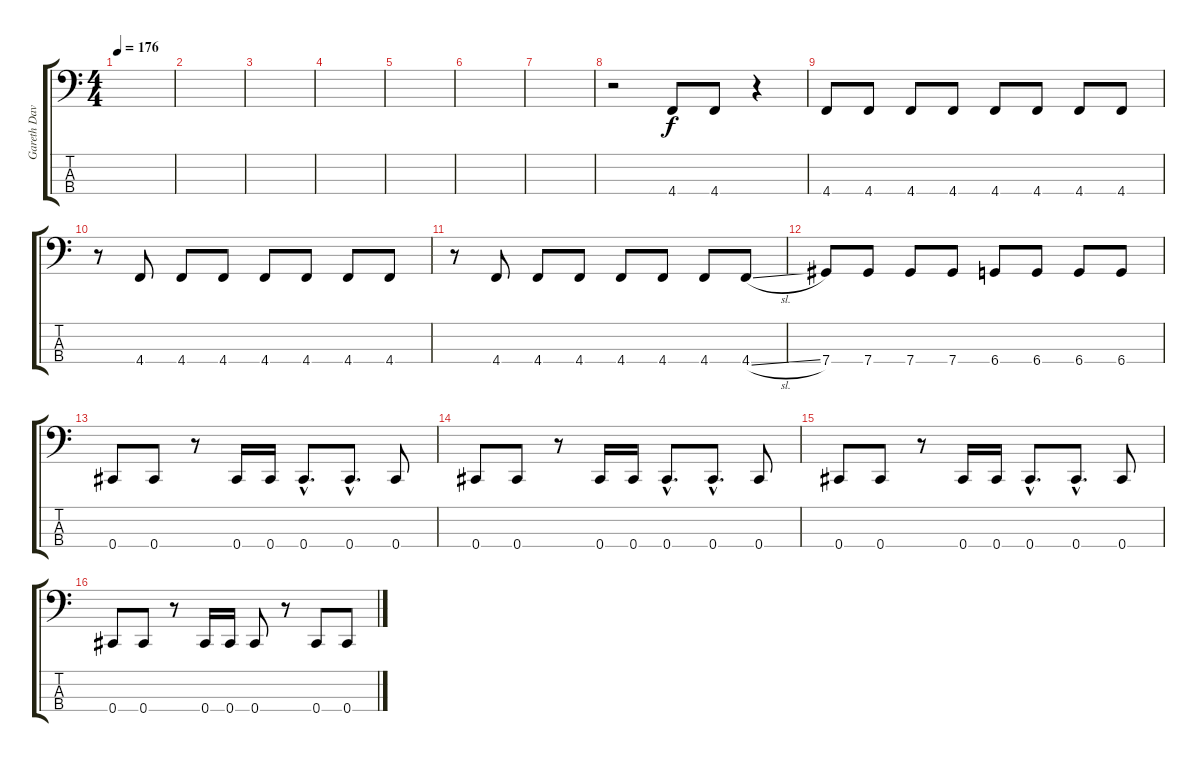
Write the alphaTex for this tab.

\track ("Gareth Davies (bass)" "Gareth Dav") {instrument electricbassfinger}
\staff {score tabs}
\tuning (Gb2 Db2 Ab1 Db1) {hide}
\ts (4 4)
\tempo 176
\clef f4
\ks c
|
|
|
|
|
|
|
r.2 4.4.8 4.4.8 r.4 |
4.4.8 4.4.8 4.4.8 4.4.8 4.4.8 4.4.8 4.4.8 4.4.8 |
r.8 4.4.8 4.4.8 4.4.8 4.4.8 4.4.8 4.4.8 4.4.8 |
r.8 4.4.8 4.4.8 4.4.8 4.4.8 4.4.8 4.4.8 4.4{sl}.8 |
7.4.8 7.4.8 7.4.8 7.4.8 6.4.8 6.4.8 6.4.8 6.4.8 |
0.4.8 0.4.8 r.8 0.4.16 0.4.16 0.4{hac}.8{d} 0.4{hac}.8{d} 0.4.8 |
0.4.8 0.4.8 r.8 0.4.16 0.4.16 0.4{hac}.8{d} 0.4{hac}.8{d} 0.4.8 |
0.4.8 0.4.8 r.8 0.4.16 0.4.16 0.4{hac}.8{d} 0.4{hac}.8{d} 0.4.8 |
0.4.8 0.4.8 r.8 0.4.16 0.4.16 0.4.8 r.8 0.4.8 0.4.8
